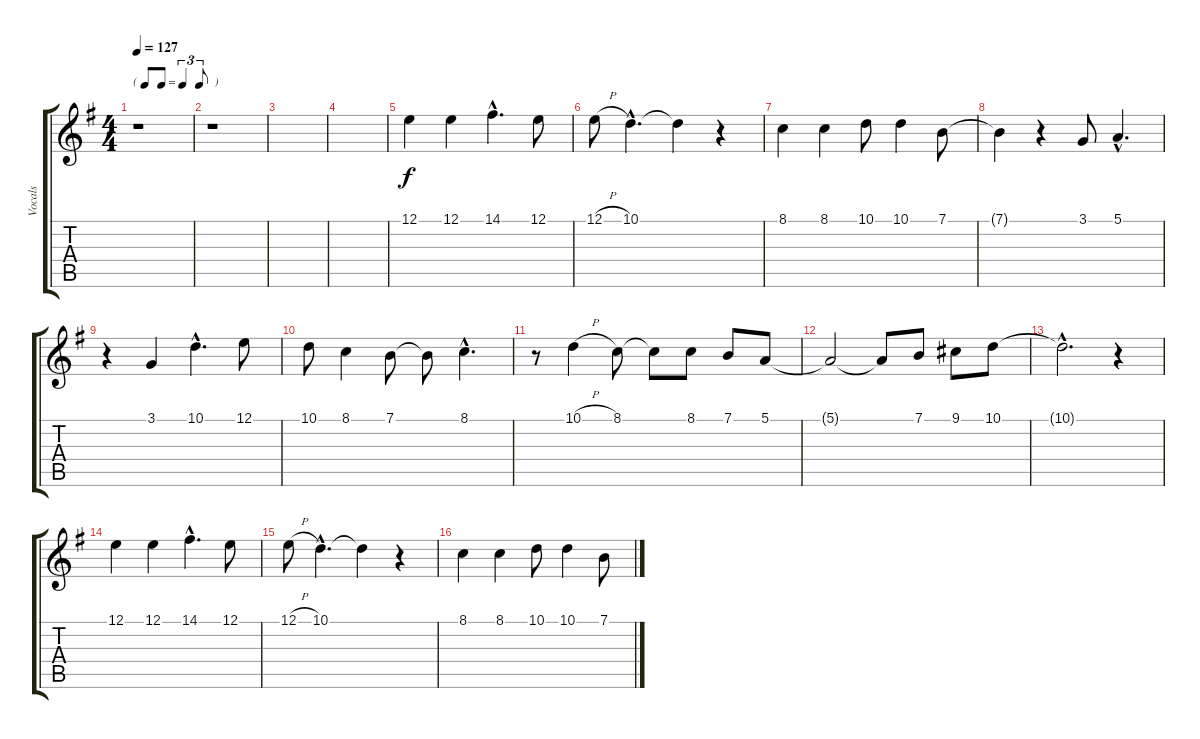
\track ("Vocals" "Vocals") {instrument englishhorn}
\staff {score tabs}
\tuning (E4 B3 G3 D3 A2 E2) {hide}
\ts (4 4)
\tf triplet8th
\tempo 127
\clef g2
\ks g
r.1{dy f} |
r.1 |
|
|
12.1.4 12.1.4 14.1{hac}.4{d} 12.1.8 |
12.1{h}.8 10.1{hac}.4{d} 10.1{t}.4 r.4 |
8.1.4 8.1.4 10.1.8 10.1.4 7.1.8 |
7.1{t}.4 r.4 3.1.8 5.1{hac}.4{d} |
r.4 3.1.4 10.1{hac}.4{d} 12.1.8 |
10.1.8 8.1.4 7.1.8 7.1{t}.8 8.1{hac}.4{d} |
r.8 10.1{h}.4 8.1.8 8.1{t}.8 8.1.8 7.1.8 5.1.8 |
5.1{t}.2 5.1{t}.8 7.1.8 9.1.8 10.1.8 |
10.1{hac t}.2{d} r.4 |
12.1.4 12.1.4 14.1{hac}.4{d} 12.1.8 |
12.1{h}.8 10.1{hac}.4{d} 10.1{t}.4 r.4 |
8.1.4 8.1.4 10.1.8 10.1.4 7.1.8
